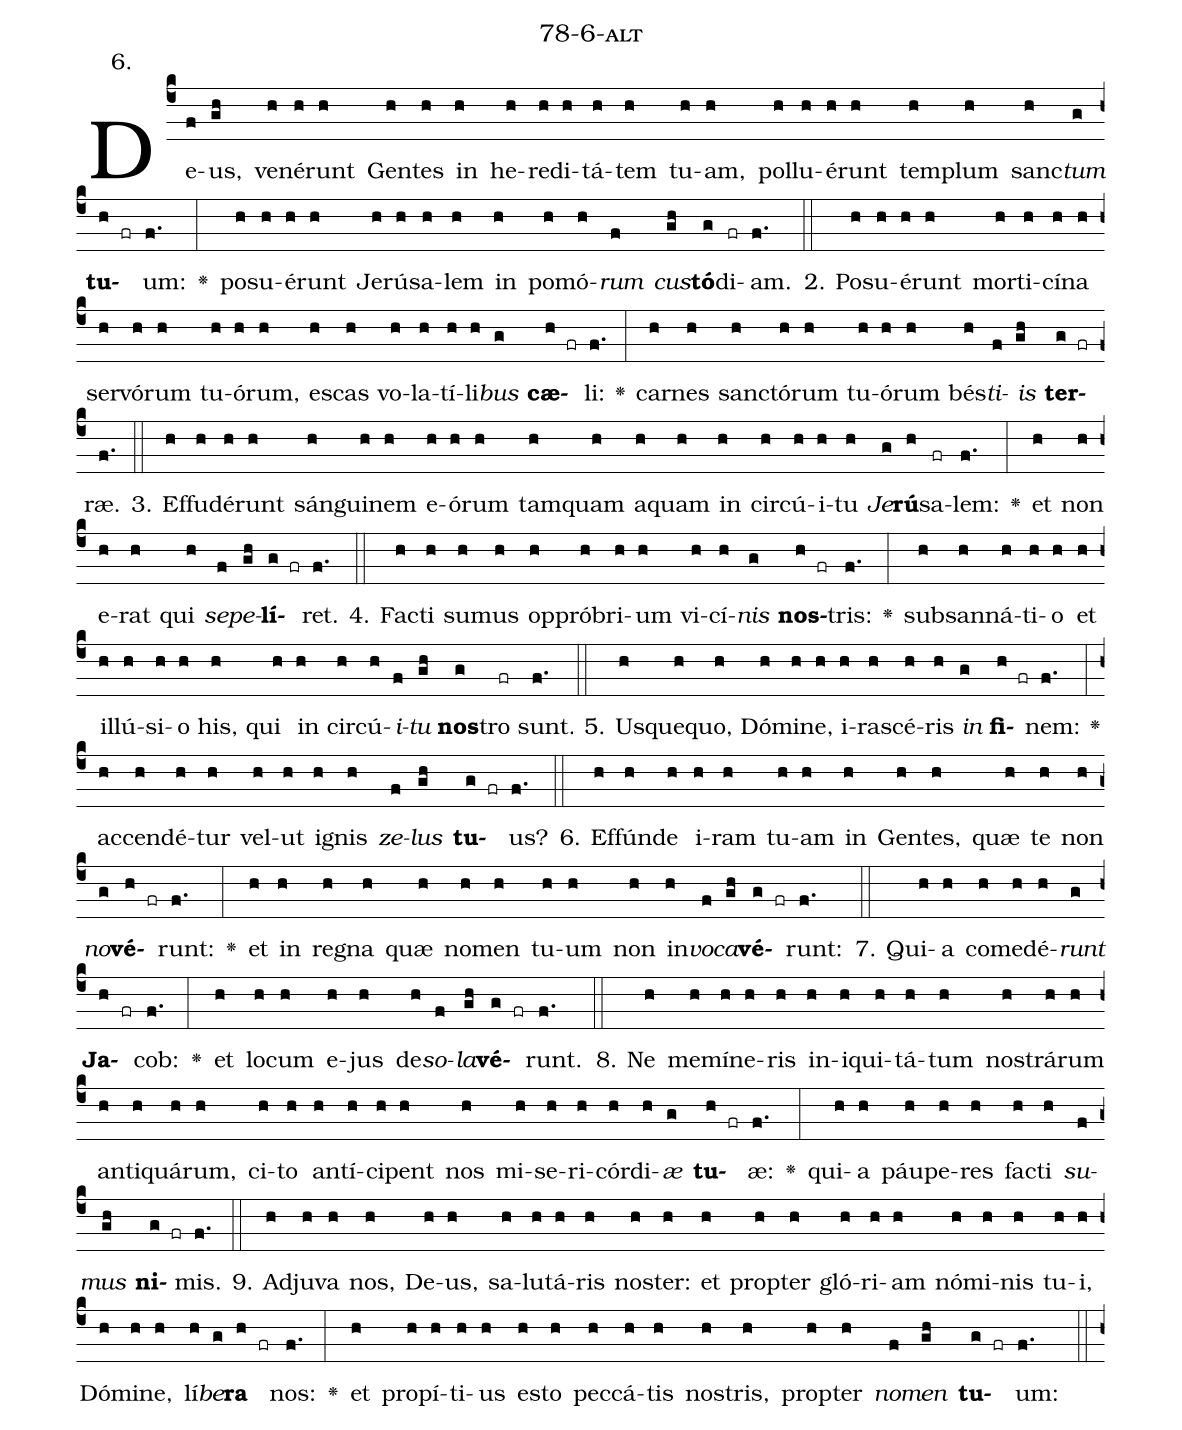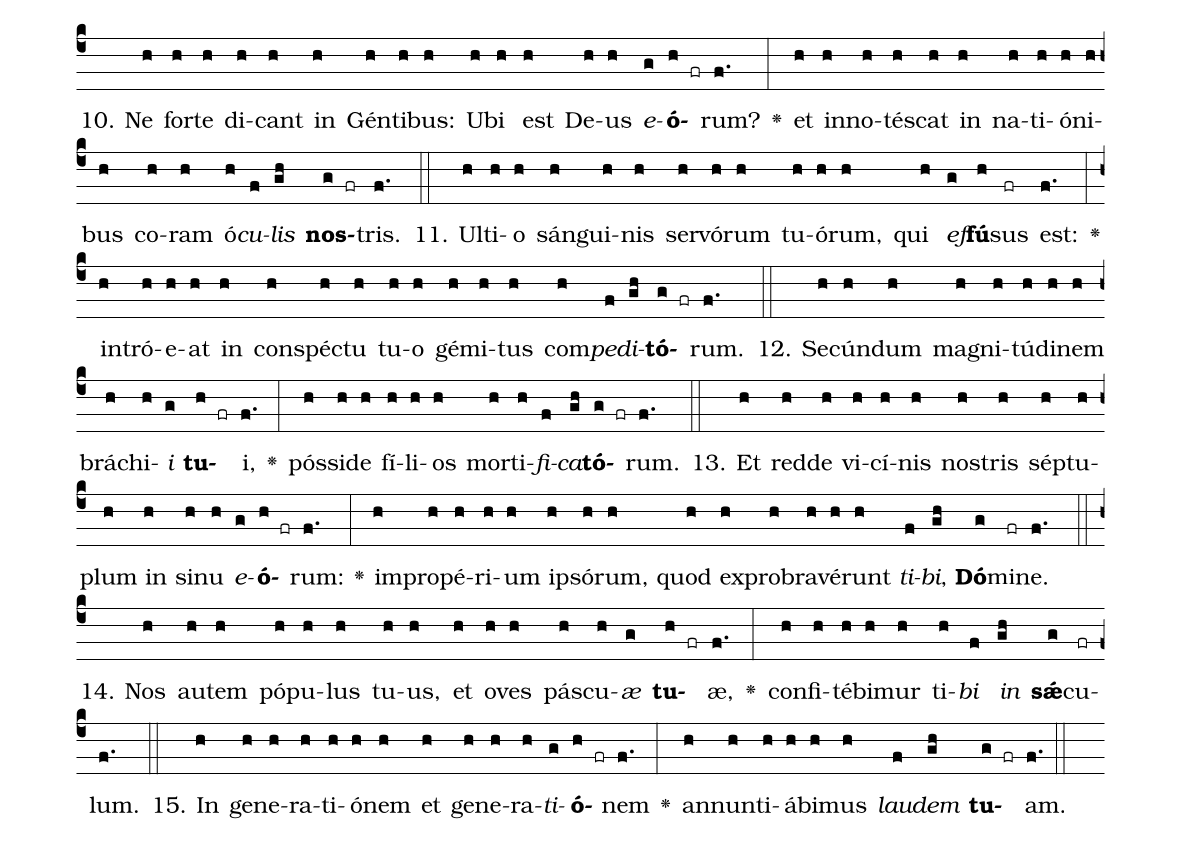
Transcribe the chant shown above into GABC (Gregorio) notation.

name: 78-6-alt;
annotation: 6.;
%%
(c4)De(f)us,(gh) ve(h)né(h)runt(h) Gen(h)tes(h) in(h) he(h)re(h)di(h)tá(h)tem(h) tu(h)am,(h) pol(h)lu(h)é(h)runt(h) tem(h)plum(h) sanc(h)<i>tum</i>(g) <b>tu</b>(h fr)um:(f.) <v>\greheightstar</v>(:) po(h)su(h)é(h)runt(h) Je(h)rú(h)sa(h)lem(h) in(h) po(h)mó(h)<i>rum</i>(f) <i>cus</i>(gh)<b>tó</b>(g)di(fr)am.(f.) (::)
2. Po(h)su(h)é(h)runt(h) mor(h)ti(h)cí(h)na(h) ser(h)vó(h)rum(h) tu(h)ó(h)rum,(h) es(h)cas(h) vo(h)la(h)tí(h)li(h)<i>bus</i>(g) <b>cæ</b>(h fr)li:(f.) <v>\greheightstar</v>(:) car(h)nes(h) sanc(h)tó(h)rum(h) tu(h)ó(h)rum(h) bés(h)<i>ti</i>(f)<i>is</i>(gh) <b>ter</b>(g fr)ræ.(f.) (::)
3. Ef(h)fu(h)dé(h)runt(h) sán(h)gui(h)nem(h) e(h)ó(h)rum(h) tam(h)quam(h) a(h)quam(h) in(h) cir(h)cú(h)i(h)tu(h) <i>Je</i>(g)<b>rú</b>(h)sa(fr)lem:(f.) <v>\greheightstar</v>(:) et(h) non(h) e(h)rat(h) qui(h) <i>se</i>(f)<i>pe</i>(gh)<b>lí</b>(g fr)ret.(f.) (::)
4. Fac(h)ti(h) su(h)mus(h) op(h)pró(h)bri(h)um(h) vi(h)cí(h)<i>nis</i>(g) <b>nos</b>(h fr)tris:(f.) <v>\greheightstar</v>(:) sub(h)san(h)ná(h)ti(h)o(h) et(h) il(h)lú(h)si(h)o(h) his,(h) qui(h) in(h) cir(h)cú(h)<i>i</i>(f)<i>tu</i>(gh) <b>nos</b>(g)tro(fr) sunt.(f.) (::)
5. Us(h)que(h)quo,(h) Dó(h)mi(h)ne,(h) i(h)ra(h)scé(h)ris(h) <i>in</i>(g) <b>fi</b>(h fr)nem:(f.) <v>\greheightstar</v>(:) ac(h)cen(h)dé(h)tur(h) vel(h)ut(h) i(h)gnis(h) <i>ze</i>(f)<i>lus</i>(gh) <b>tu</b>(g fr)us?(f.) (::)
6. Ef(h)fún(h)de(h) i(h)ram(h) tu(h)am(h) in(h) Gen(h)tes,(h) quæ(h) te(h) non(h) <i>no</i>(g)<b>vé</b>(h fr)runt:(f.) <v>\greheightstar</v>(:) et(h) in(h) re(h)gna(h) quæ(h) no(h)men(h) tu(h)um(h) non(h) in(h)<i>vo</i>(f)<i>ca</i>(gh)<b>vé</b>(g fr)runt:(f.) (::)
7. Qui(h)a(h) com(h)e(h)dé(h)<i>runt</i>(g) <b>Ja</b>(h fr)cob:(f.) <v>\greheightstar</v>(:) et(h) lo(h)cum(h) e(h)jus(h) de(h)<i>so</i>(f)<i>la</i>(gh)<b>vé</b>(g fr)runt.(f.) (::)
8. Ne(h) me(h)mí(h)ne(h)ris(h) in(h)i(h)qui(h)tá(h)tum(h) nos(h)trá(h)rum(h) an(h)ti(h)quá(h)rum,(h) ci(h)to(h) an(h)tí(h)ci(h)pent(h) nos(h) mi(h)se(h)ri(h)cór(h)di(h)<i>æ</i>(g) <b>tu</b>(h fr)æ:(f.) <v>\greheightstar</v>(:) qui(h)a(h) páu(h)pe(h)res(h) fac(h)ti(h) <i>su</i>(f)<i>mus</i>(gh) <b>ni</b>(g fr)mis.(f.) (::)
9. Ad(h)ju(h)va(h) nos,(h) De(h)us,(h) sa(h)lu(h)tá(h)ris(h) nos(h)ter:(h) et(h) prop(h)ter(h) gló(h)ri(h)am(h) nó(h)mi(h)nis(h) tu(h)i,(h) Dó(h)mi(h)ne,(h) lí(h)<i>be</i>(g)<b>ra</b>(h fr) nos:(f.) <v>\greheightstar</v>(:) et(h) pro(h)pí(h)ti(h)us(h) es(h)to(h) pec(h)cá(h)tis(h) nos(h)tris,(h) prop(h)ter(h) <i>no</i>(f)<i>men</i>(gh) <b>tu</b>(g fr)um:(f.) (::)
10. Ne(h) for(h)te(h) di(h)cant(h) in(h) Gén(h)ti(h)bus:(h) U(h)bi(h) est(h) De(h)us(h) <i>e</i>(g)<b>ó</b>(h fr)rum?(f.) <v>\greheightstar</v>(:) et(h) in(h)no(h)tés(h)cat(h) in(h) na(h)ti(h)ó(h)ni(h)bus(h) co(h)ram(h) ó(h)<i>cu</i>(f)<i>lis</i>(gh) <b>nos</b>(g fr)tris.(f.) (::)
11. Ul(h)ti(h)o(h) sán(h)gui(h)nis(h) ser(h)vó(h)rum(h) tu(h)ó(h)rum,(h) qui(h) <i>ef</i>(g)<b>fú</b>(h)sus(fr) est:(f.) <v>\greheightstar</v>(:) in(h)tró(h)e(h)at(h) in(h) con(h)spéc(h)tu(h) tu(h)o(h) gé(h)mi(h)tus(h) com(h)<i>pe</i>(f)<i>di</i>(gh)<b>tó</b>(g fr)rum.(f.) (::)
12. Se(h)cún(h)dum(h) ma(h)gni(h)tú(h)di(h)nem(h) brá(h)chi(h)<i>i</i>(g) <b>tu</b>(h fr)i,(f.) <v>\greheightstar</v>(:) pós(h)si(h)de(h) fí(h)li(h)os(h) mor(h)ti(h)<i>fi</i>(f)<i>ca</i>(gh)<b>tó</b>(g fr)rum.(f.) (::)
13. Et(h) red(h)de(h) vi(h)cí(h)nis(h) nos(h)tris(h) sép(h)tu(h)plum(h) in(h) si(h)nu(h) <i>e</i>(g)<b>ó</b>(h fr)rum:(f.) <v>\greheightstar</v>(:) im(h)pro(h)pé(h)ri(h)um(h) ip(h)só(h)rum,(h) quod(h) ex(h)pro(h)bra(h)vé(h)runt(h) <i>ti</i>(f)<i>bi</i>,(gh) <b>Dó</b>(g)mi(fr)ne.(f.) (::)
14. Nos(h) au(h)tem(h) pó(h)pu(h)lus(h) tu(h)us,(h) et(h) o(h)ves(h) pás(h)cu(h)<i>æ</i>(g) <b>tu</b>(h fr)æ,(f.) <v>\greheightstar</v>(:) con(h)fi(h)té(h)bi(h)mur(h) ti(h)<i>bi</i>(f) <i>in</i>(gh) <b>sǽ</b>(g)cu(fr)lum.(f.) (::)
15. In(h) ge(h)ne(h)ra(h)ti(h)ó(h)nem(h) et(h) ge(h)ne(h)ra(h)<i>ti</i>(g)<b>ó</b>(h fr)nem(f.) <v>\greheightstar</v>(:) an(h)nun(h)ti(h)á(h)bi(h)mus(h) <i>lau</i>(f)<i>dem</i>(gh) <b>tu</b>(g fr)am.(f.) (::)
